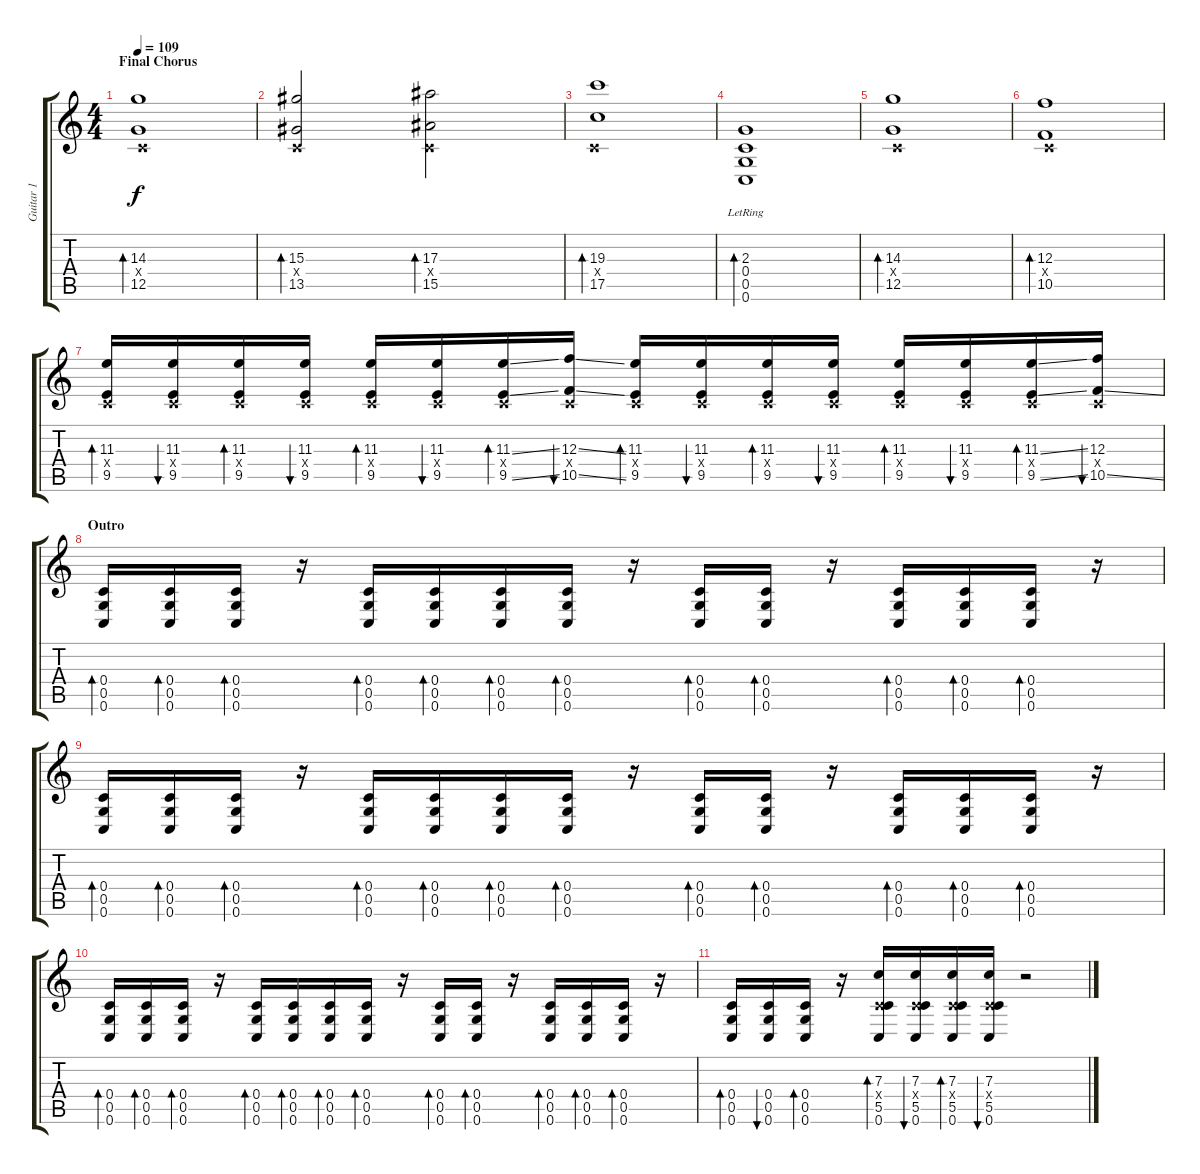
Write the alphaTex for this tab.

\track ("Guitar 1" "Guitar 1") {instrument overdrivenguitar}
\staff {score tabs}
\tuning (D4 A3 F3 C3 G2 C2) {hide}
\ts (4 4)
\section ("" "Final Chorus")
\tempo 109
\clef g2
\ks c
(14.3 0.4{x} 12.5).1{bd 60 dy f} |
(15.3 0.4{x} 13.5).2{bd 120} (17.3 0.4{x} 15.5).2{bd 60} |
(19.3 0.4{x} 17.5).1{bd 60} |
(2.3{lr} 0.4{lr} 0.5 0.6{lr}).1{bd 240} |
(14.3 0.4{x} 12.5).1{bd 60} |
(12.3 0.4{x} 10.5).1{bd 60} |
(11.3 0.4{x} 9.5).16{bd 120} (11.3 0.4{x} 9.5).16{bu 120} (11.3 0.4{x} 9.5).16{bd 120} (11.3 0.4{x} 9.5).16{bu 120} (11.3 0.4{x} 9.5).16{bd 120} (11.3 0.4{x} 9.5).16{bu 120} (11.3{ss} 0.4{x} 9.5{ss}).16{bd 120} (12.3{ss} 0.4{x} 10.5{ss}).16{bu 120} (11.3 0.4{x} 9.5).16{bd 120} (11.3 0.4{x} 9.5).16{bu 120} (11.3 0.4{x} 9.5).16{bd 120} (11.3 0.4{x} 9.5).16{bu 120} (11.3 0.4{x} 9.5).16{bd 120} (11.3 0.4{x} 9.5).16{bu 120} (11.3{ss} 0.4{x} 9.5{ss}).16{bd 120} (12.3 0.4{x} 10.5{ss}).16{bu 120} |
\section ("" "Outro")
(0.4 0.5 0.6).16{bd 240} (0.4 0.5 0.6).16{bd 240} (0.4 0.5 0.6).16{bd 240} r.16 (0.4 0.5 0.6).16{bd 240} (0.4 0.5 0.6).16{bd 240} (0.4 0.5 0.6).16{bd 240} (0.4 0.5 0.6).16{bd 240} r.16 (0.4 0.5 0.6).16{bd 240} (0.4 0.5 0.6).16{bd 240} r.16 (0.4 0.5 0.6).16{bd 240} (0.4 0.5 0.6).16{bd 240} (0.4 0.5 0.6).16{bd 240} r.16 |
(0.4 0.5 0.6).16{bd 240} (0.4 0.5 0.6).16{bd 240} (0.4 0.5 0.6).16{bd 240} r.16 (0.4 0.5 0.6).16{bd 240} (0.4 0.5 0.6).16{bd 240} (0.4 0.5 0.6).16{bd 240} (0.4 0.5 0.6).16{bd 240} r.16 (0.4 0.5 0.6).16{bd 240} (0.4 0.5 0.6).16{bd 240} r.16 (0.4 0.5 0.6).16{bd 240} (0.4 0.5 0.6).16{bd 240} (0.4 0.5 0.6).16{bd 240} r.16 |
(0.4 0.5 0.6).16{bd 240} (0.4 0.5 0.6).16{bd 240} (0.4 0.5 0.6).16{bd 240} r.16 (0.4 0.5 0.6).16{bd 240} (0.4 0.5 0.6).16{bd 240} (0.4 0.5 0.6).16{bd 240} (0.4 0.5 0.6).16{bd 240} r.16 (0.4 0.5 0.6).16{bd 240} (0.4 0.5 0.6).16{bd 240} r.16 (0.4 0.5 0.6).16{bd 240} (0.4 0.5 0.6).16{bd 240} (0.4 0.5 0.6).16{bd 240} r.16 |
(0.4 0.5 0.6).16{bd 240} (0.4 0.5 0.6).16{bu 240} (0.4 0.5 0.6).16{bd 240} r.16 (7.3 0.4{x} 5.5 0.6).16{bd 240} (7.3 0.4{x} 5.5 0.6).16{bu 240} (7.3 0.4{x} 5.5 0.6).16{bd 240} (7.3 0.4{x} 5.5 0.6).16{bu 240} r.2
